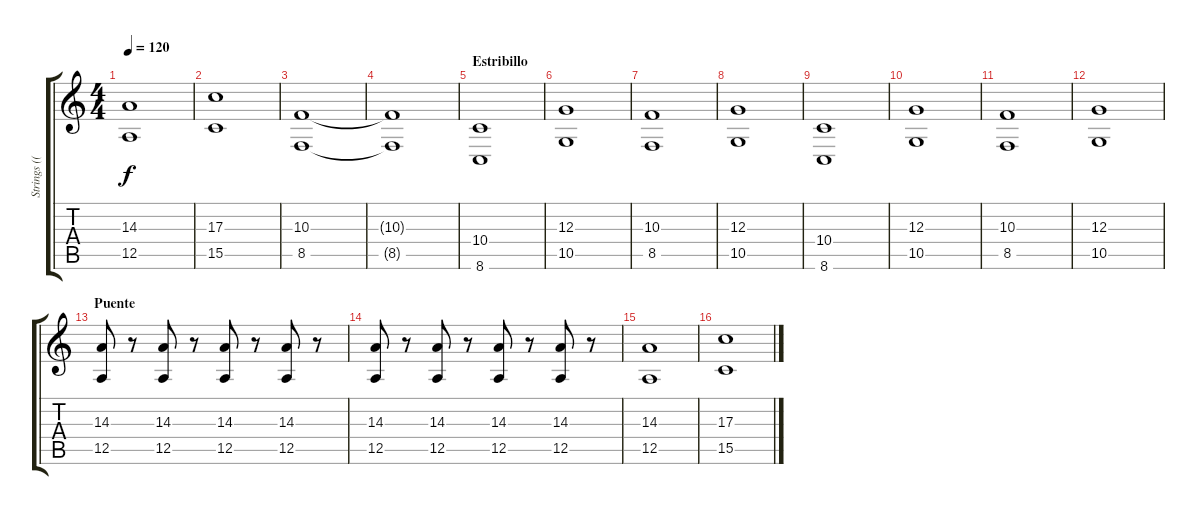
\track ("Strings ((Studio))" "Strings ((") {instrument stringensemble2}
\staff {score tabs}
\tuning (E4 B3 G3 D3 A2 E2) {hide}
\ts (4 4)
\tempo 120
\clef g2
\ks c
(14.3 12.5).1{dy f} |
(17.3 15.5).1 |
(10.3 8.5).1 |
(10.3{t} 8.5{t}).1 |
\section ("" "Estribillo")
(10.4 8.6).1 |
(12.3 10.5).1 |
(10.3 8.5).1 |
(12.3 10.5).1 |
(10.4 8.6).1 |
(12.3 10.5).1 |
(10.3 8.5).1 |
(12.3 10.5).1 |
\section ("" "Puente")
(14.3 12.5).8{volume 9 instrument stringensemble1} r.8 (14.3 12.5).8 r.8 (14.3 12.5).8 r.8 (14.3 12.5).8 r.8 |
(14.3 12.5).8{volume 9 instrument stringensemble1} r.8 (14.3 12.5).8 r.8 (14.3 12.5).8 r.8 (14.3 12.5).8 r.8 |
(14.3 12.5).1{volume 6 instrument stringensemble2} |
(17.3 15.5).1
